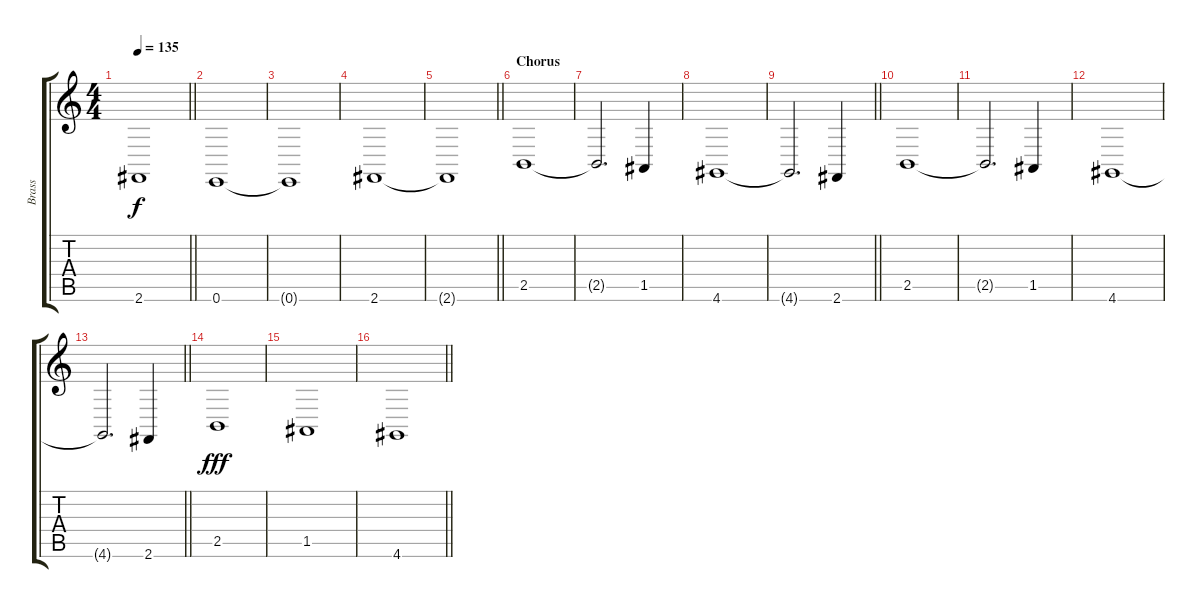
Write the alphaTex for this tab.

\track ("Brass" "Brass") {instrument tuba}
\staff {score tabs}
\tuning (E4 B3 G3 D3 A2 E2) {hide}
\ts (4 4)
\tempo 135
\clef g2
\barLineRight lightlight
\ks c
2.6{t}.1{dy f} |
0.6.1 |
0.6{t}.1 |
2.6.1 |
\barLineRight lightlight
2.6{t}.1 |
\section ("" "Chorus")
2.5.1 |
2.5{t}.2{d} 1.5.4 |
4.6.1 |
\barLineRight lightlight
4.6{t}.2{d} 2.6.4 |
2.5.1 |
2.5{t}.2{d} 1.5.4 |
4.6.1 |
\barLineRight lightlight
4.6{t}.2{d} 2.6.4 |
2.5.1{dy fff} |
1.5.1 |
\barLineRight lightlight
4.6.1
